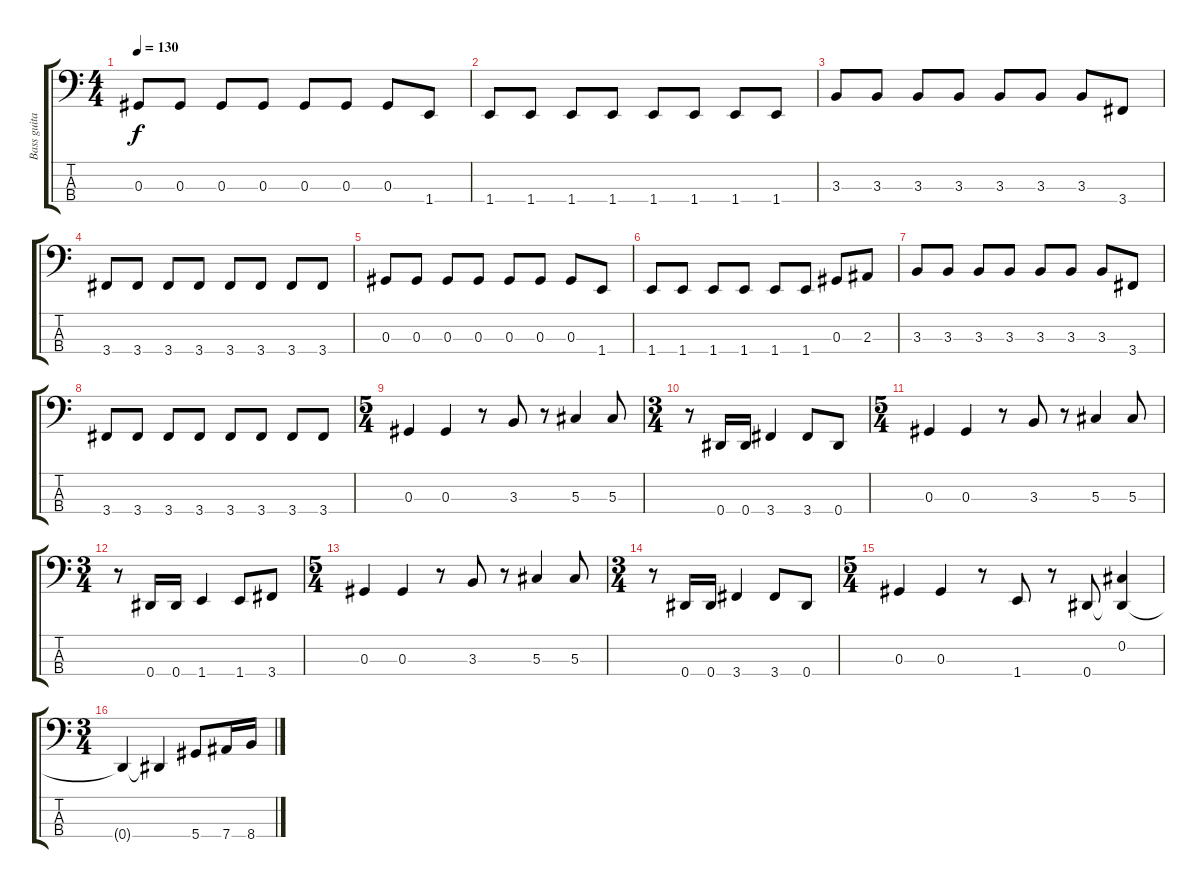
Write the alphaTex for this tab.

\track ("Bass guitar" "Bass guita") {instrument electricbassfinger}
\staff {score tabs}
\tuning (Gb2 Db2 Ab1 Eb1) {hide}
\ts (4 4)
\tempo 130
\clef f4
\ks c
0.3.8{dy f} 0.3.8 0.3.8 0.3.8 0.3.8 0.3.8 0.3.8 1.4.8 |
1.4.8 1.4.8 1.4.8 1.4.8 1.4.8 1.4.8 1.4.8 1.4.8 |
3.3.8 3.3.8 3.3.8 3.3.8 3.3.8 3.3.8 3.3.8 3.4.8 |
3.4.8 3.4.8 3.4.8 3.4.8 3.4.8 3.4.8 3.4.8 3.4.8 |
0.3.8 0.3.8 0.3.8 0.3.8 0.3.8 0.3.8 0.3.8 1.4.8 |
1.4.8 1.4.8 1.4.8 1.4.8 1.4.8 1.4.8 0.3.8 2.3.8 |
3.3.8 3.3.8 3.3.8 3.3.8 3.3.8 3.3.8 3.3.8 3.4.8 |
3.4.8 3.4.8 3.4.8 3.4.8 3.4.8 3.4.8 3.4.8 3.4.8 |
\ts (5 4)
0.3.4 0.3.4 r.8 3.3.8 r.8 5.3.4 5.3.8 |
\ts (3 4)
r.8 0.4.16 0.4.16 3.4.4 3.4.8 0.4.8 |
\ts (5 4)
0.3.4 0.3.4 r.8 3.3.8 r.8 5.3.4 5.3.8 |
\ts (3 4)
r.8 0.4.16 0.4.16 1.4.4 1.4.8 3.4.8 |
\ts (5 4)
0.3.4 0.3.4 r.8 3.3.8 r.8 5.3.4 5.3.8 |
\ts (3 4)
r.8 0.4.16 0.4.16 3.4.4 3.4.8 0.4.8 |
\ts (5 4)
0.3.4 0.3.4 r.8 1.4.8 r.8 0.4.8 (0.2 0.4{t}).4 |
\ts (3 4)
0.4{t}.4 0.4{t}.4 5.4.8 7.4.16 8.4.16
